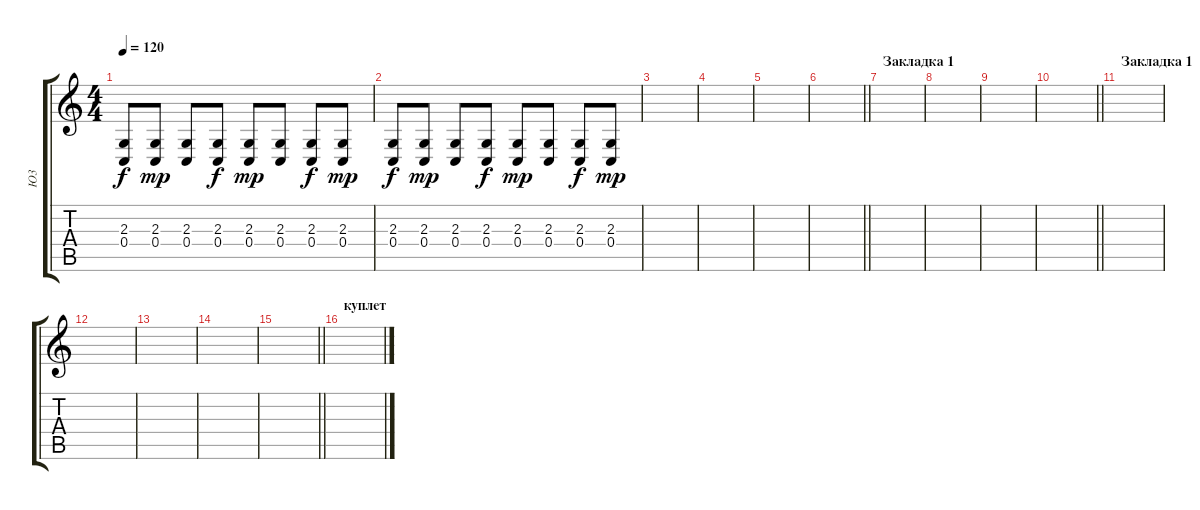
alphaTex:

\track ("Ю3" "Ю3") {instrument stringensemble1}
\staff {score tabs}
\tuning (D4 A3 F3 C3 G2 C2) {hide}
\ts (4 4)
\tempo 120
\clef g2
\ks c
(2.3 0.4).8{dy f} (2.3 0.4).8{dy mp} (2.3 0.4).8 (2.3 0.4).8{dy f} (2.3 0.4).8{dy mp} (2.3 0.4).8 (2.3 0.4).8{dy f} (2.3 0.4).8{dy mp} |
(2.3 0.4).8{dy f} (2.3 0.4).8{dy mp} (2.3 0.4).8 (2.3 0.4).8{dy f} (2.3 0.4).8{dy mp} (2.3 0.4).8 (2.3 0.4).8{dy f} (2.3 0.4).8{dy mp} |
|
|
|
\barLineRight lightlight
|
\section ("" "Закладка 1")
|
|
|
\barLineRight lightlight
|
\section ("" "Закладка 1")
|
|
|
|
\barLineRight lightlight
|
\section ("" "куплет")
